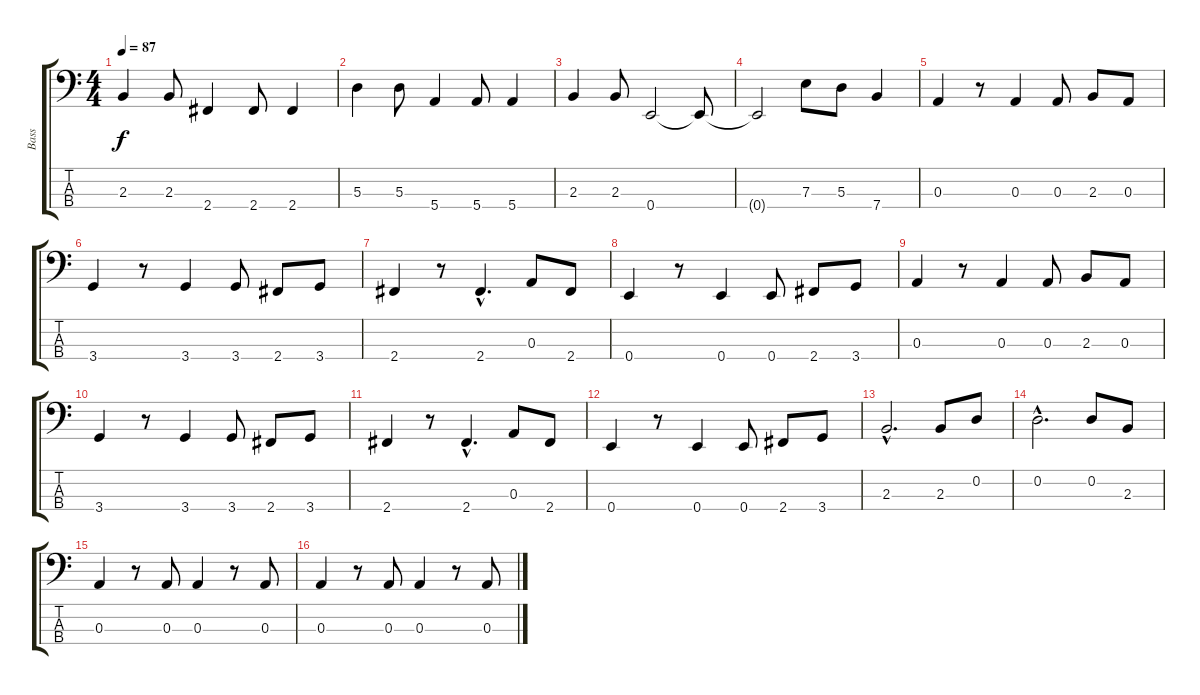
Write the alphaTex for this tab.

\track ("Bass" "Bass") {instrument electricbassfinger}
\staff {score tabs}
\tuning (G2 D2 A1 E1) {hide}
\ts (4 4)
\tempo 87
\clef f4
\ks c
2.3.4{dy f} 2.3.8 2.4.4 2.4.8 2.4.4 |
5.3.4 5.3.8 5.4.4 5.4.8 5.4.4 |
2.3.4 2.3.8 0.4.2 0.4{t}.8 |
0.4{t}.2 7.3.8 5.3.8 7.4.4 |
0.3.4 r.8 0.3.4 0.3.8 2.3.8 0.3.8 |
3.4.4 r.8 3.4.4 3.4.8 2.4.8 3.4.8 |
2.4.4 r.8 2.4{hac}.4{d} 0.3.8 2.4.8 |
0.4.4 r.8 0.4.4 0.4.8 2.4.8 3.4.8 |
0.3.4 r.8 0.3.4 0.3.8 2.3.8 0.3.8 |
3.4.4 r.8 3.4.4 3.4.8 2.4.8 3.4.8 |
2.4.4 r.8 2.4{hac}.4{d} 0.3.8 2.4.8 |
0.4.4 r.8 0.4.4 0.4.8 2.4.8 3.4.8 |
2.3{hac}.2{d} 2.3.8 0.2.8 |
0.2{hac}.2{d} 0.2.8 2.3.8 |
0.3.4 r.8 0.3.8 0.3.4 r.8 0.3.8 |
0.3.4 r.8 0.3.8 0.3.4 r.8 0.3.8
